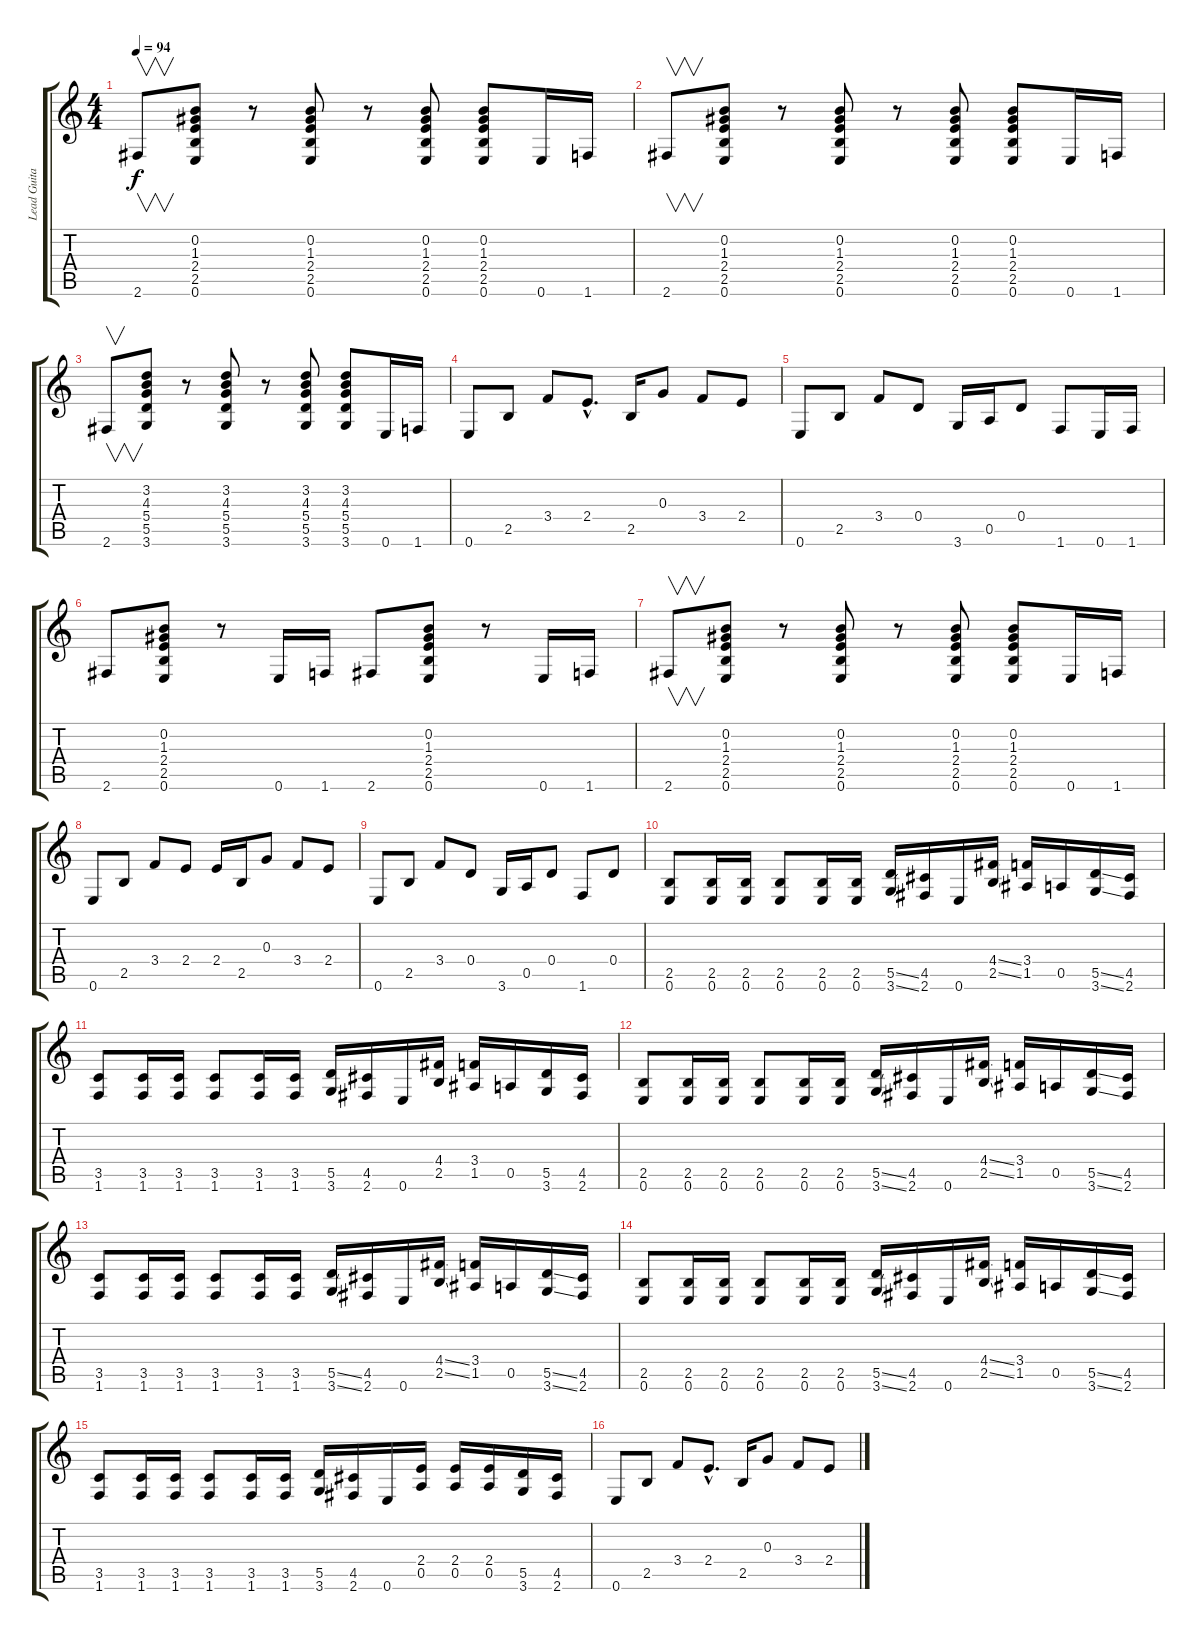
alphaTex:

\track ("Lead Guitar" "Lead Guita") {instrument electricguitarclean}
\staff {score tabs}
\tuning (E4 B3 G3 D3 A2 E2) {hide}
\ts (4 4)
\tempo 94
\clef g2
\ks c
2.6.8{v dy f} (0.2 1.3 2.4 2.5 0.6).8 r.8 (0.2 1.3 2.4 2.5 0.6).8 r.8 (0.2 1.3 2.4 2.5 0.6).8 (0.2 1.3 2.4 2.5 0.6).8 0.6.16 1.6.16 |
2.6.8{v} (0.2 1.3 2.4 2.5 0.6).8 r.8 (0.2 1.3 2.4 2.5 0.6).8 r.8 (0.2 1.3 2.4 2.5 0.6).8 (0.2 1.3 2.4 2.5 0.6).8 0.6.16 1.6.16 |
2.6.8{v} (3.2 4.3 5.4 5.5 3.6).8 r.8 (3.2 4.3 5.4 5.5 3.6).8 r.8 (3.2 4.3 5.4 5.5 3.6).8 (3.2 4.3 5.4 5.5 3.6).8 0.6.16 1.6.16 |
0.6.8{volume 9} 2.5.8 3.4.8 2.4{hac}.8{d} 2.5.16 0.3.8 3.4.8 2.4.8 |
0.6.8 2.5.8 3.4.8 0.4.8 3.6.16 0.5.16 0.4.8 1.6.8 0.6.16 1.6.16 |
2.6.8{volume 6} (0.2 1.3 2.4 2.5 0.6).8 r.8 0.6.16 1.6.16 2.6.8 (0.2 1.3 2.4 2.5 0.6).8 r.8 0.6.16 1.6.16 |
2.6.8{v} (0.2 1.3 2.4 2.5 0.6).8 r.8 (0.2 1.3 2.4 2.5 0.6).8 r.8 (0.2 1.3 2.4 2.5 0.6).8 (0.2 1.3 2.4 2.5 0.6).8 0.6.16 1.6.16 |
0.6.8{volume 9} 2.5.8 3.4.8 2.4.8 2.4.16 2.5.16 0.3.8 3.4.8 2.4.8 |
0.6.8 2.5.8 3.4.8 0.4.8 3.6.16 0.5.16 0.4.8 1.6.8 0.4.8 |
(2.5 0.6).8 (2.5 0.6).16 (2.5 0.6).16 (2.5 0.6).8 (2.5 0.6).16 (2.5 0.6).16 (5.5{ss} 3.6{ss}).16 (4.5 2.6).16 0.6.16 (4.4{ss} 2.5{ss}).16 (3.4 1.5).16 0.5.16 (5.5{ss} 3.6{ss}).16 (4.5 2.6).16 |
(3.5 1.6).8 (3.5 1.6).16 (3.5 1.6).16 (3.5 1.6).8 (3.5 1.6).16 (3.5 1.6).16 (5.5 3.6).16 (4.5 2.6).16 0.6.16 (4.4 2.5).16 (3.4 1.5).16 0.5.16 (5.5 3.6).16 (4.5 2.6).16 |
(2.5 0.6).8 (2.5 0.6).16 (2.5 0.6).16 (2.5 0.6).8 (2.5 0.6).16 (2.5 0.6).16 (5.5{ss} 3.6{ss}).16 (4.5 2.6).16 0.6.16 (4.4{ss} 2.5{ss}).16 (3.4 1.5).16 0.5.16 (5.5{ss} 3.6{ss}).16 (4.5 2.6).16 |
(3.5 1.6).8 (3.5 1.6).16 (3.5 1.6).16 (3.5 1.6).8 (3.5 1.6).16 (3.5 1.6).16 (5.5{ss} 3.6{ss}).16 (4.5 2.6).16 0.6.16 (4.4{ss} 2.5{ss}).16 (3.4 1.5).16 0.5.16 (5.5{ss} 3.6{ss}).16 (4.5 2.6).16 |
(2.5 0.6).8 (2.5 0.6).16 (2.5 0.6).16 (2.5 0.6).8 (2.5 0.6).16 (2.5 0.6).16 (5.5{ss} 3.6{ss}).16 (4.5 2.6).16 0.6.16 (4.4{ss} 2.5{ss}).16 (3.4 1.5).16 0.5.16 (5.5{ss} 3.6{ss}).16 (4.5 2.6).16 |
(3.5 1.6).8 (3.5 1.6).16 (3.5 1.6).16 (3.5 1.6).8 (3.5 1.6).16 (3.5 1.6).16 (5.5 3.6).16 (4.5 2.6).16 0.6.16 (2.4 0.5).16 (2.4 0.5).16 (2.4 0.5).16 (5.5 3.6).16 (4.5 2.6).16 |
0.6.8{volume 9} 2.5.8 3.4.8 2.4{hac}.8{d} 2.5.16 0.3.8 3.4.8 2.4.8
